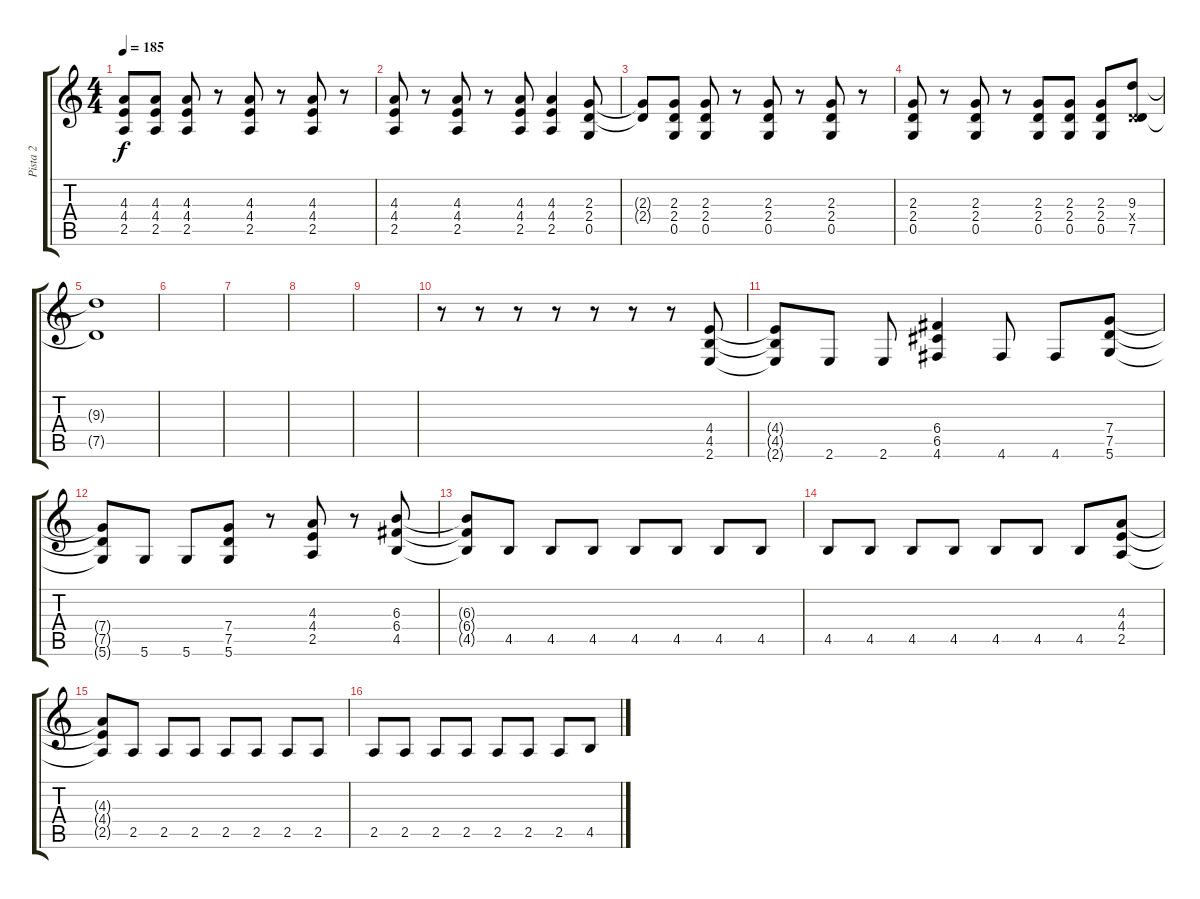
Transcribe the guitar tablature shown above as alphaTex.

\track ("Pista 2" "Pista 2") {instrument distortionguitar}
\staff {score tabs}
\tuning (D4 A3 F3 C3 G2 D2) {hide}
\ts (4 4)
\tempo 185
\clef g2
\ks c
(4.3{t} 4.4{t} 2.5{t}).8{dy f} (4.3 4.4 2.5).8 (4.3 4.4 2.5).8 r.8 (4.3 4.4 2.5).8 r.8 (4.3 4.4 2.5).8 r.8 |
(4.3 4.4 2.5).8 r.8 (4.3 4.4 2.5).8 r.8 (4.3 4.4 2.5).8 (4.3 4.4 2.5).4 (2.3 2.4 0.5).8 |
(2.3{t} 2.4{t}).8 (2.3 2.4 0.5).8 (2.3 2.4 0.5).8 r.8 (2.3 2.4 0.5).8 r.8 (2.3 2.4 0.5).8 r.8 |
(2.3 2.4 0.5).8 r.8 (2.3 2.4 0.5).8 r.8 (2.3 2.4 0.5).8 (2.3 2.4 0.5).8 (2.3 2.4 0.5).8 (9.3 2.4{x} 7.5).8 |
(9.3{t} 7.5{t}).1 |
|
|
|
|
r.8 r.8 r.8 r.8 r.8 r.8 r.8 (4.4 4.5 2.6).8 |
(4.4{t} 4.5{t} 2.6{t}).8 2.6.8 2.6.8 (6.4 6.5 4.6).4 4.6.8 4.6.8 (7.4 7.5 5.6).8 |
(7.4{t} 7.5{t} 5.6{t}).8 5.6.8 5.6.8 (7.4 7.5 5.6).8 r.8 (4.3 4.4 2.5).8 r.8 (6.3 6.4 4.5).8 |
(6.3{t} 6.4{t} 4.5{t}).8 4.5.8 4.5.8 4.5.8 4.5.8 4.5.8 4.5.8 4.5.8 |
4.5.8 4.5.8 4.5.8 4.5.8 4.5.8 4.5.8 4.5.8 (4.3 4.4 2.5).8 |
(4.3{t} 4.4{t} 2.5{t}).8 2.5.8 2.5.8 2.5.8 2.5.8 2.5.8 2.5.8 2.5.8 |
2.5.8 2.5.8 2.5.8 2.5.8 2.5.8 2.5.8 2.5.8 4.5.8
